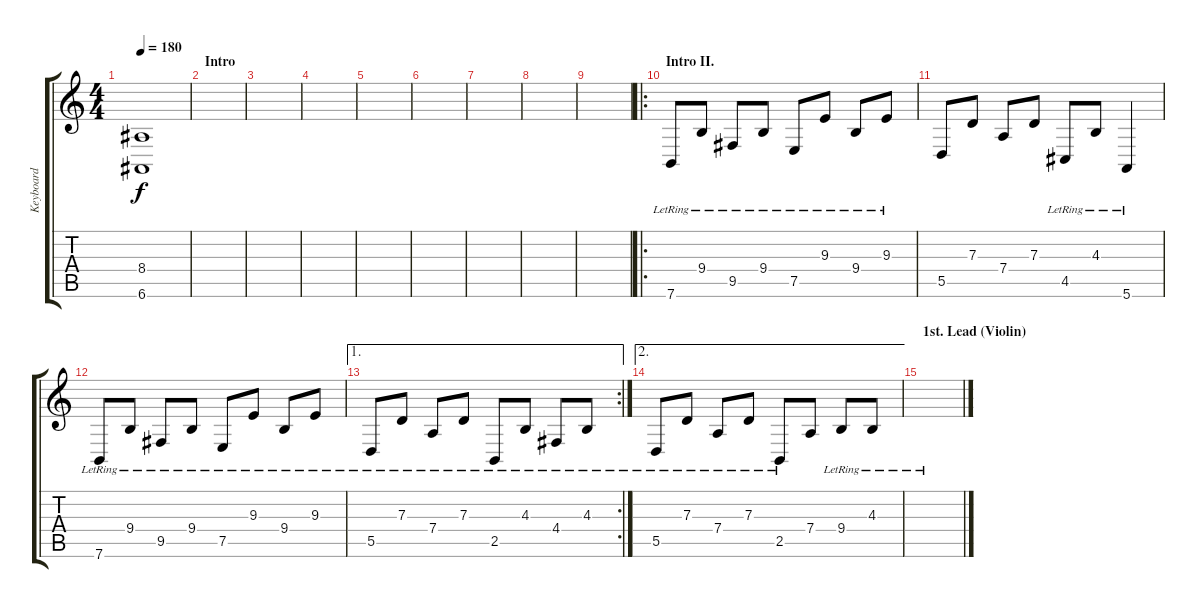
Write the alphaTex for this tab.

\track ("Keyboard" "Keyboard") {instrument harpsichord}
\staff {score tabs}
\tuning (E4 B3 G3 D3 A2 E2) {hide}
\ts (4 4)
\tempo 180
\clef g2
\ks c
(8.4 6.6).1{dy f instrument reversecymbal} |
\section ("" "Intro")
|
|
|
|
|
|
|
|
\ro
\section ("" "Intro II.")
7.6{lr}.8 9.4{lr}.8 9.5{lr}.8 9.4{lr}.8 7.5{lr}.8 9.3{lr}.8 9.4{lr}.8 9.3{lr}.8 |
5.5.8 7.3.8 7.4.8 7.3.8 4.5{lr}.8 4.3{lr}.8 5.6{lr}.4 |
7.6{lr}.8 9.4{lr}.8 9.5{lr}.8 9.4{lr}.8 7.5{lr}.8 9.3{lr}.8 9.4{lr}.8 9.3{lr}.8 |
\ae 1
\rc 2
5.5{lr}.8 7.3{lr}.8 7.4{lr}.8 7.3{lr}.8 2.5{lr}.8 4.3{lr}.8 4.4{lr}.8 4.3{lr}.8 |
\ae 2
5.5{lr}.8 7.3{lr}.8 7.4{lr}.8 7.3{lr}.8 2.5{lr}.8 7.4.8 9.4{lr}.8 4.3{lr}.8 |
\section ("" "1st. Lead (Violin)")
